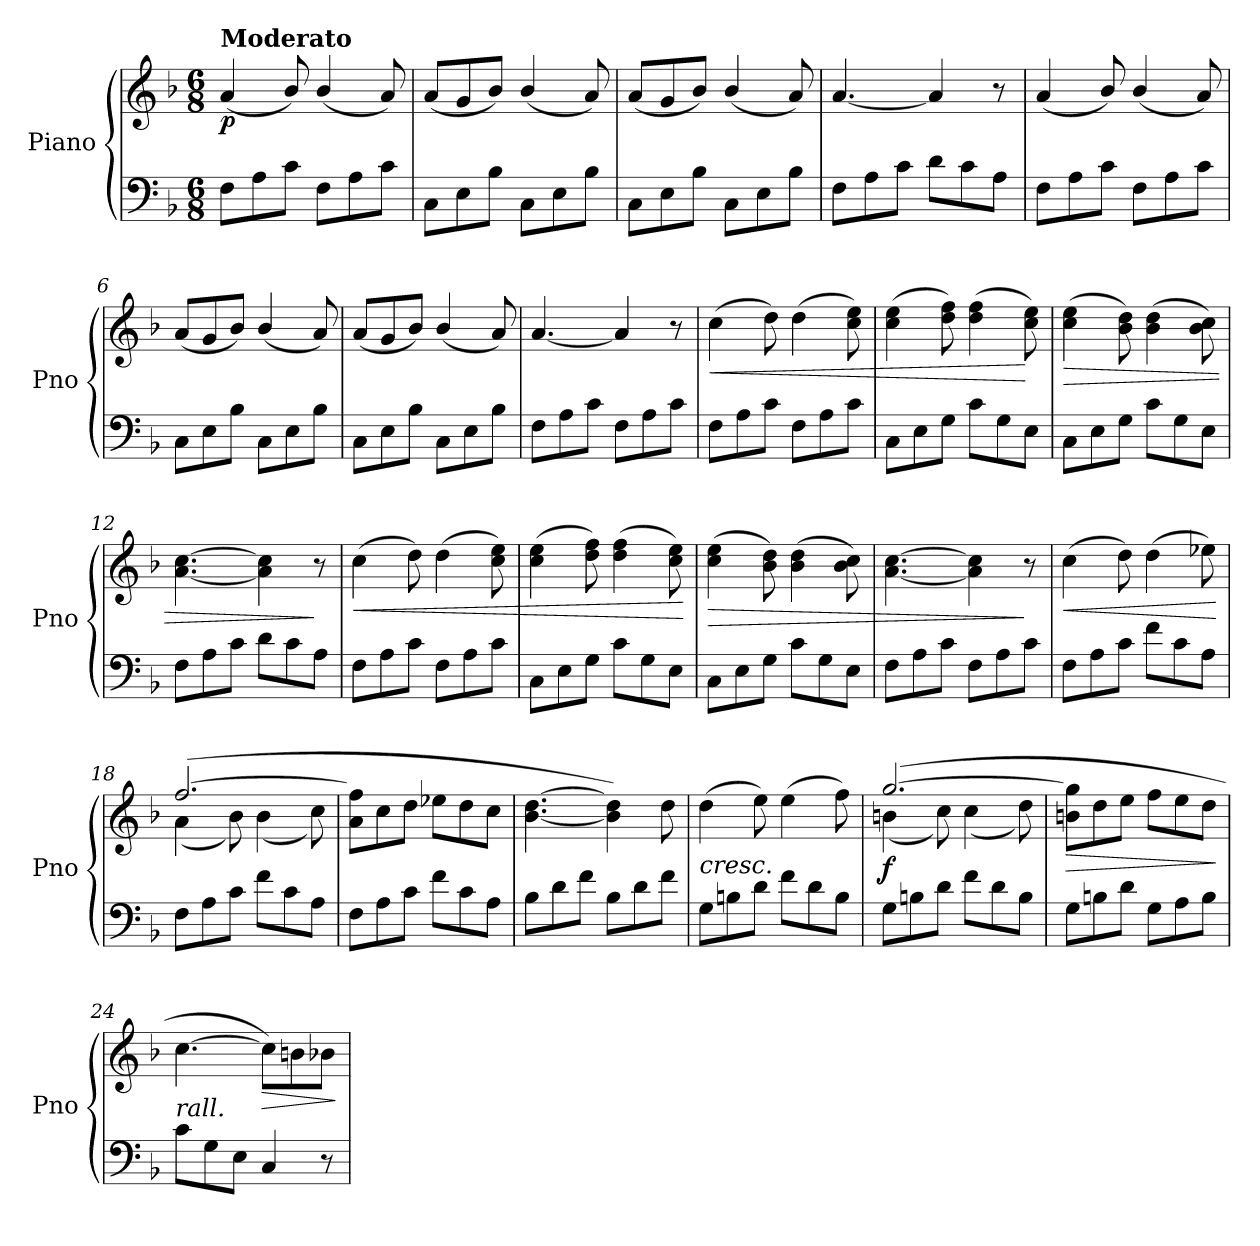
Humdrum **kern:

**kern	**kern	**dynam
*part1	*part1	*part1
*staff2	*staff1	*staff1/2
*I"Piano	*	*
*I'Pno	*	*
*clefF4	*clefG2	*
*k[b-]	*k[b-]	*
*F:	*F:	*
*M6/8	*M6/8	*
=1	=1	=1
!	!LO:TX:a:B:t=Moderato	!
!	!	!LO:DY:b
8F\L	(<4a/	p
8A\	.	.
8c\J	8b-/)	.
8F\L	(<4b-/	.
8A\	.	.
8c\J	8a/)	.
=2	=2	=2
8C\L	(<8a/L	.
8E\	8g/	.
8B-\J	8b-/J)	.
8C\L	(<4b-/	.
8E\	.	.
8B-\J	8a/)	.
=3	=3	=3
8C\L	(<8a/L	.
8E\	8g/	.
8B-\J	8b-/J)	.
8C\L	(<4b-/	.
8E\	.	.
8B-\J	8a/)	.
=4	=4	=4
8F\L	[4.a/	.
8A\	.	.
8c\J	.	.
8d\L	4a/]	.
8c\	.	.
8A\J	8r	.
!!LO:LB:g=z
=5	=5	=5
8F\L	(<4a/	.
8A\	.	.
8c\J	8b-/)	.
8F\L	(<4b-/	.
8A\	.	.
8c\J	8a/)	.
=6	=6	=6
8C\L	(<8a/L	.
8E\	8g/	.
8B-\J	8b-/J)	.
8C\L	(<4b-/	.
8E\	.	.
8B-\J	8a/)	.
=7	=7	=7
8C\L	(<8a/L	.
8E\	8g/	.
8B-\J	8b-/J)	.
8C\L	(<4b-/	.
8E\	.	.
8B-\J	8a/)	.
=8	=8	=8
8F\L	[4.a/	.
8A\	.	.
8c\J	.	.
8F\L	4a/]	.
8A\	.	.
8c\J	8r	.
!!LO:LB:g=z
=9	=9	=9
!	!	!LO:HP:b
8F\L	(>4cc\	<
8A\	.	.
8c\J	8dd\)	.
8F\L	(>4dd\	.
8A\	.	.
8c\J	8cc\ 8ee\)	.
=10	=10	=10
8C\L	(>4cc\ 4ee\	.
8E\	.	.
8G\J	8dd\ 8ff\)	.
8c\L	(>4dd\ 4ff\	.
8G\	.	.
8E\J	8cc\ 8ee\)	[
=11	=11	=11
!	!	!LO:HP:b
8C\L	(>4cc\ 4ee\	>
8E\	.	.
8G\J	8b-\ 8dd\)	.
8c\L	(>4b-\ 4dd\	.
8G\	.	.
8E\J	8b-\ 8cc\)	.
=12	=12	=12
8F\L	[4.a\ [4.cc\	.
8A\	.	.
8c\J	.	.
8d\L	4a\] 4cc\]	.
8c\	.	.
8A\J	8r	]
!!LO:LB:g=z
=13	=13	=13
!	!	!LO:HP:b
8F\L	(>4cc\	<
8A\	.	.
8c\J	8dd\)	.
8F\L	(>4dd\	.
8A\	.	.
8c\J	8cc\ 8ee\)	.
=14	=14	=14
8C\L	(>4cc\ 4ee\	.
8E\	.	.
8G\J	8dd\ 8ff\)	.
8c\L	(>4dd\ 4ff\	.
8G\	.	.
8E\J	8cc\ 8ee\)	.
.	.	[
=15	=15	=15
!	!	!LO:HP:b
8C\L	(>4cc\ 4ee\	>
8E\	.	.
8G\J	8b-\ 8dd\)	.
8c\L	(>4b-\ 4dd\	.
8G\	.	.
8E\J	8b-\ 8cc\)	.
=16	=16	=16
8F\L	[4.a\ [4.cc\	.
8A\	.	.
8c\J	.	.
8F\L	4a\] 4cc\]	.
8A\	.	.
8c\J	8r	]
!!LO:LB:g=z
=17	=17	=17
!	!	!LO:HP:b
8F\L	(>4cc\	<
8A\	.	.
8c\J	8dd\)	.
8f\L	(>4dd\	.
8c\	.	.
8A\J	8ee-X\)	.
.	.	[
=18	=18	=18
*	*^	*
8F\L	(>[2.ff/	(<4a\	.
8A\	.	.	.
8c\J	.	8b-\)	.
8f\L	.	(<4b-\	.
8c\	.	.	.
8A\J	.	8cc\)	.
*	*v	*v	*
=19	=19	=19
8F\L	8a\ 8ff\]L	.
8A\	8cc\	.
8c\J	8dd\J	.
8f\L	8ee-X\L	.
8c\	8dd\	.
8A\J	8cc\J	.
=20	=20	=20
8B-\L	[4.b-\ [4.dd\	.
8d\	.	.
8f\J	.	.
8B-\L	4b-\] 4dd\])	.
8d\	.	.
8f\J	8dd\	.
!!LO:PB:g=z
=21	=21	=21
!LO:TX:a:i:t=cresc.	!	!
8G\L	(>4dd\	.
8Bn\	.	.
8d\J	8ee\)	.
8f\L	(>4ee\	.
8d\	.	.
8B\J	8ff\)	.
=22	=22	=22
*	*^	*
!	!	!	!LO:DY:b
8G\L	(>[2.gg/	(<4bn\	f
8Bn\	.	.	.
8d\J	.	8cc\)	.
8f\L	.	(<4cc\	.
8d\	.	.	.
8B\J	.	8dd\)	.
=23	=23	=23	=23
!	!	!	!LO:HP:b
*	*v	*v	*
8G\L	8bn\ 8gg\]L	>
8Bn\	8dd\	.
8d\J	8ee\J	.
8G\L	8ff\L	.
8A\	8ee\	.
8B\J	8dd\J	.
.	.	]
=24	=24	=24
!LO:TX:a:i:t=rall.	!	!
8c\L	[4.cc\	.
8G\	.	.
8E\J	.	.
!	!	!LO:HP:b
4C/	8cc\L])	>
.	8bn\	.
8r	8b-X\J	.
.	.	]
=	=	=
*-	*-	*-
